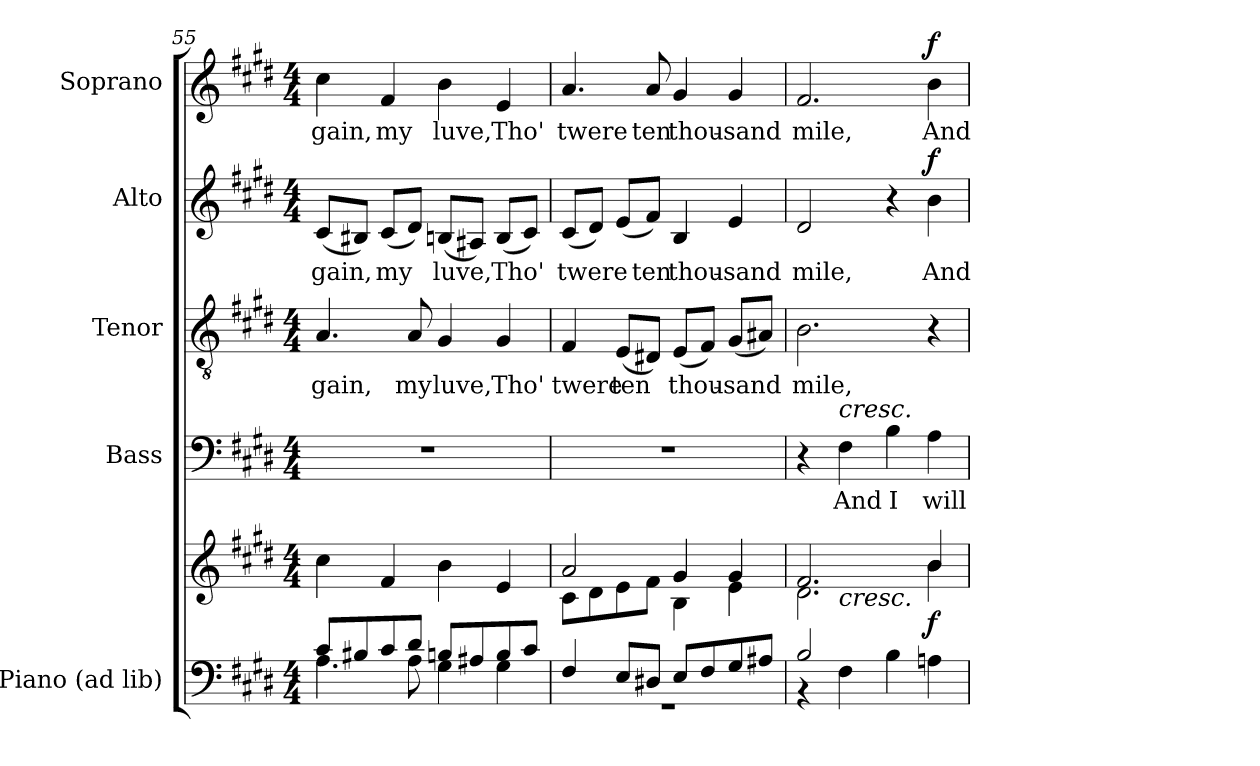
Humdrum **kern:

**kern	**kern	**dynam	**kern	**text	**kern	**text	**kern	**text	**dynam	**kern	**text	**dynam
*part5	*part5	*part5	*part4	*part4	*part3	*part3	*part2	*part2	*part2	*part1	*part1	*part1
*staff6	*staff5	*staff5/6	*staff4	*staff4	*staff3	*staff3	*staff2	*staff2	*staff2	*staff1	*staff1	*staff1
*I"Piano (ad lib)	*	*	*I"Bass	*	*I"Tenor	*	*I"Alto	*	*	*I"Soprano	*	*
*I'Pno.	*	*	*I'B.	*	*I'T.	*	*I'A.	*	*	*I'S.	*	*
*clefF4	*clefG2	*	*clefF4	*	*clefGv2	*	*clefG2	*	*	*clefG2	*	*
*	*	*	*	*	*ITrd7c12	*	*	*	*	*	*	*
*k[f#c#g#d#]	*k[f#c#g#d#]	*	*k[f#c#g#d#]	*	*k[f#c#g#d#]	*	*k[f#c#g#d#]	*	*	*k[f#c#g#d#]	*	*
*E:	*E:	*	*E:	*	*E:	*	*E:	*	*	*E:	*	*
*M4/4	*M4/4	*	*M4/4	*	*M4/4	*	*M4/4	*	*	*M4/4	*	*
=55	=55	=55	=55	=55	=55	=55	=55	=55	=55	=55	=55	=55
*^	*	*	*	*	*	*	*	*	*	*	*	*
!	!	!	!	!	!	!	!LO:LY:b:color=#000000	!	!	!	!	!	!
!	!	!	!	!	!	!	!	!	!LO:LY:b:color=#000000	!	!	!	!
!	!	!	!	!	!	!	!	!	!	!	!	!LO:LY:b:color=#000000	!
8c#i/L	4.Ai\	4cc#i\	.	1r	.	4.AAi/	-gain,	(8c#i/L	-gain,	.	4cc#i\	-gain,	.
8B#Xi/	.	.	.	.	.	.	.	8B#Xi/J)	.	.	.	.	.
!	!	!	!	!	!	!	!	!	!LO:LY:b:color=#000000	!	!	!	!
!	!	!	!	!	!	!	!	!	!	!	!	!LO:LY:b:color=#000000	!
8c#i/	.	4f#i/	.	.	.	.	.	(8c#i/L	my	.	4f#i/	my	.
!	!	!	!	!	!	!	!LO:LY:b:color=#000000	!	!	!	!	!	!
8d#i/J	8Ai\	.	.	.	.	8AAi/	my	8d#i/J)	.	.	.	.	.
!	!	!	!	!	!	!	!LO:LY:b:color=#000000	!	!	!	!	!	!
!	!	!	!	!	!	!	!	!	!LO:LY:b:color=#000000	!	!	!	!
!	!	!	!	!	!	!	!	!	!	!	!	!LO:LY:b:color=#000000	!
8Bni/L	4G#i\	4bi\	.	.	.	4GG#i/	luve,	(8Bni/L	luve,	.	4bi\	luve,	.
8A#Xi/	.	.	.	.	.	.	.	8A#Xi/J)	.	.	.	.	.
!	!	!	!	!	!	!	!LO:LY:b:color=#000000	!	!	!	!	!	!
!	!	!	!	!	!	!	!	!	!LO:LY:b:color=#000000	!	!	!	!
!	!	!	!	!	!	!	!	!	!	!	!	!LO:LY:b:color=#000000	!
8Bi/	4G#i\	4ei/	.	.	.	4GG#i/	Tho'	(8Bi/L	Tho'	.	4ei/	Tho'	.
8c#i/J	.	.	.	.	.	.	.	8c#i/J)	.	.	.	.	.
=56	=56	=56	=56	=56	=56	=56	=56	=56	=56	=56	=56	=56	=56
*	*	*^	*	*	*	*	*	*	*	*	*	*	*
!	!	!	!	!	!	!	!	!LO:LY:b:color=#000000	!	!	!	!	!	!
!	!	!	!	!	!	!	!	!	!	!LO:LY:b:color=#000000	!	!	!	!
!	!	!	!	!	!	!	!	!	!	!	!	!	!LO:LY:b:color=#000000	!
4F#i/	1r	2ai/	8c#i\L	.	1r	.	4FF#i/	twere	(8c#i/L	twere	.	4.ai/	twere	.
.	.	.	8d#i\	.	.	.	.	.	8d#i/J)	.	.	.	.	.
!	!	!	!	!	!	!	!	!LO:LY:b:color=#000000	!	!	!	!	!	!
8Ei/L	.	.	8ei\	.	.	.	(8EEi/L	ten	(8ei/L	.	.	.	.	.
!	!	!	!	!	!	!	!	!	!	!LO:LY:b:color=#000000	!	!	!	!
!	!	!	!	!	!	!	!	!	!	!	!	!	!LO:LY:b:color=#000000	!
8D#Xi/J	.	.	8f#i\J	.	.	.	8DD#Xi/J)	.	8f#i/J)	ten	.	8ai/	ten	.
!	!	!	!	!	!	!	!	!LO:LY:b:color=#000000	!	!	!	!	!	!
!	!	!	!	!	!	!	!	!	!	!LO:LY:b:color=#000000	!	!	!	!
!	!	!	!	!	!	!	!	!	!	!	!	!	!LO:LY:b:color=#000000	!
8Ei/L	.	4g#i/	4Bi\	.	.	.	(8EEi/L	thou-	4Bi/	thou-	.	4g#i/	thou-	.
8F#i/	.	.	.	.	.	.	8FF#i/J)	.	.	.	.	.	.	.
!	!	!	!	!	!	!	!	!LO:LY:b:color=#000000	!	!	!	!	!	!
!	!	!	!	!	!	!	!	!	!	!LO:LY:b:color=#000000	!	!	!	!
!	!	!	!	!	!	!	!	!	!	!	!	!	!LO:LY:b:color=#000000	!
8G#i/	.	4g#i/	4ei\	.	.	.	(8GG#i/L	-sand	4ei/	-sand	.	4g#i/	-sand	.
8A#Xi/J	.	.	.	.	.	.	8AA#Xi/J)	.	.	.	.	.	.	.
=57	=57	=57	=57	=57	=57	=57	=57	=57	=57	=57	=57	=57	=57	=57
!	!	!	!	!	!	!	!	!LO:LY:b:color=#000000	!	!	!	!	!	!
!	!	!	!	!	!	!	!	!	!	!LO:LY:b:color=#000000	!	!	!	!
!	!	!	!	!	!	!	!	!	!	!	!	!	!LO:LY:b:color=#000000	!
*	*	*	*^	*	*	*	*	*	*	*	*	*	*	*
2Bi/	4r	2.f#i/	2.d#i\	4ryy	.	4r	.	2.BBi\	mile,	2d#i/	mile,	.	2.f#i/	mile,	.
!	!	!	!	!	!	!LO:TX:a:i:t=cresc.	!	!	!	!	!	!	!	!	!
!	!	!	!	!LO:TX:b:i:t=cresc.	!	!	!	!	!	!	!	!	!	!	!
!	!	!	!	!	!	!	!LO:LY:b:color=#000000	!	!	!	!	!	!	!	!
.	4F#i\	.	.	2.ryy	.	4F#i\	And	.	.	.	.	.	.	.	.
!	!	!	!	!	!	!	!LO:LY:b:color=#000000	!	!	!	!	!	!	!	!
2ryy	4Bi\	.	.	.	.	4Bi\	I	.	.	4r	.	.	.	.	.
!	!	!	!	!	!	!	!LO:LY:b:color=#000000	!	!	!	!	!	!	!	!
!	!	!	!	!	!	!	!	!	!	!	!LO:LY:b:color=#000000	!	!	!	!
!	!	!	!	!	!	!	!	!	!	!	!	!	!	!LO:LY:b:color=#000000	!
.	4Ani\	4bi/	4bi\	.	f	4Ai\	will	4r	.	4bi\	And	f	4bi\	And	f
*v	*v	*	*	*	*	*	*	*	*	*	*	*	*	*	*
*	*v	*v	*v	*	*	*	*	*	*	*	*	*	*	*
=	=	=	=	=	=	=	=	=	=	=	=	=
*-	*-	*-	*-	*-	*-	*-	*-	*-	*-	*-	*-	*-
